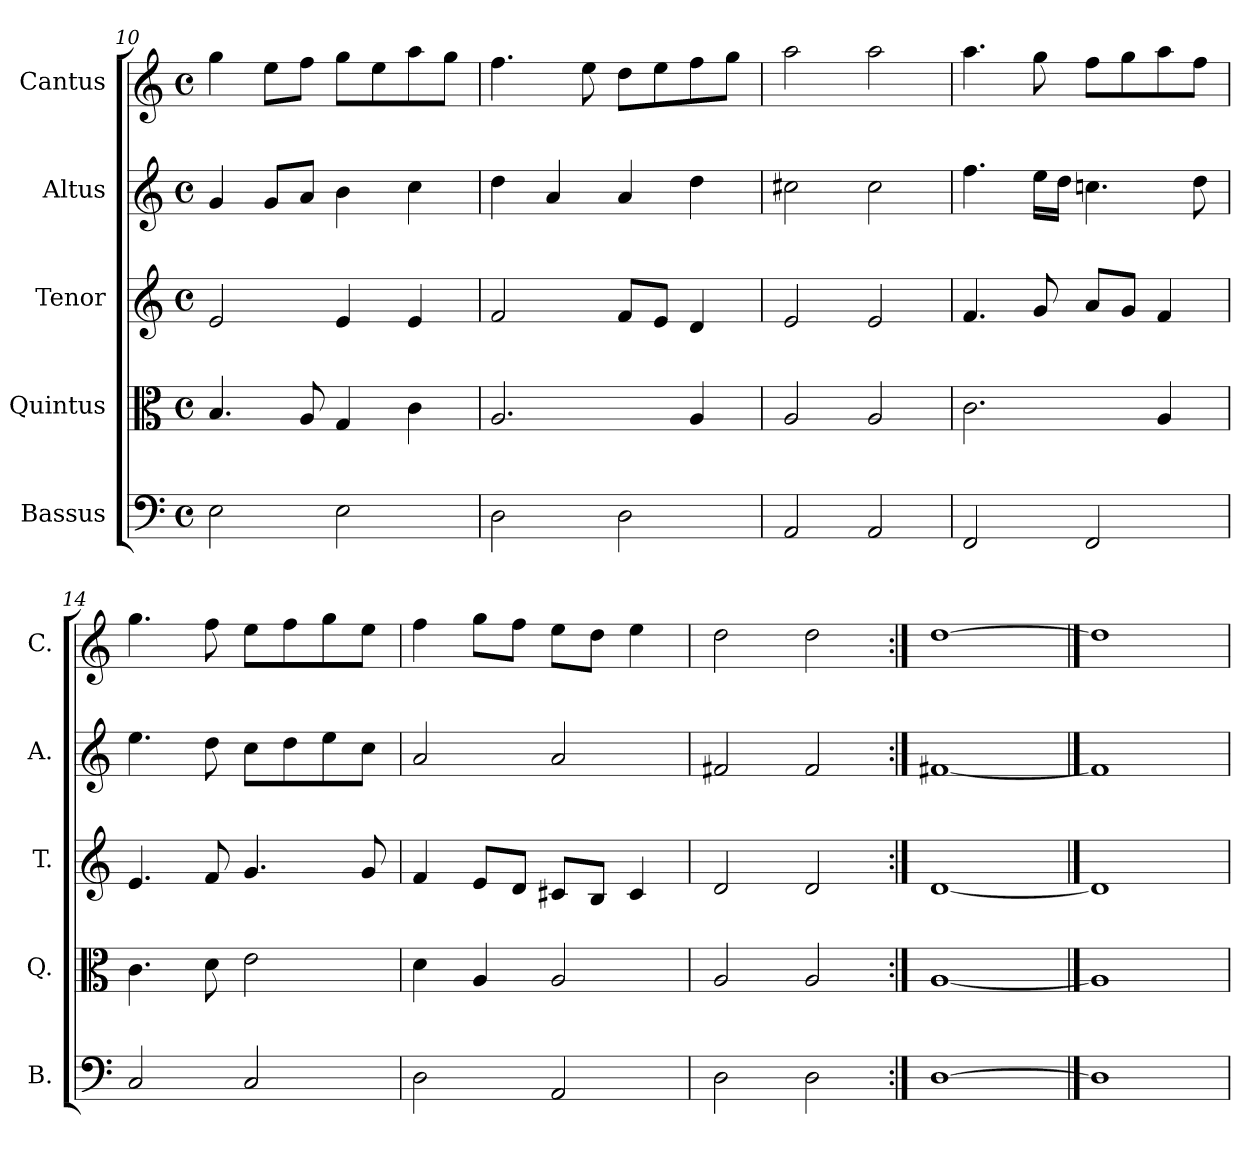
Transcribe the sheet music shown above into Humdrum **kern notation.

**kern	**kern	**kern	**kern	**kern
*part5	*part4	*part3	*part2	*part1
*staff5	*staff4	*staff3	*staff2	*staff1
*I"Bassus	*I"Quintus	*I"Tenor	*I"Altus	*I"Cantus
*I'B.	*I'Q.	*I'T.	*I'A.	*I'C.
*clefF4	*clefC3	*clefG2	*clefG2	*clefG2
*k[]	*k[]	*k[]	*k[]	*k[]
*M4/4	*M4/4	*M4/4	*M4/4	*M4/4
*met(c)	*met(c)	*met(c)	*met(c)	*met(c)
=10	=10	=10	=10	=10
2E\	4.B/	2e/	4g/	4gg\
.	.	.	8g/L	8ee\L
.	8A/	.	8a/J	8ff\J
2E\	4G/	4e/	4b\	8gg\L
.	.	.	.	8ee\
.	4c\	4e/	4cc\	8aa\
.	.	.	.	8gg\J
=11	=11	=11	=11	=11
2D\	2.A/	2f/	4dd\	4.ff\
.	.	.	4a/	.
.	.	.	.	8ee\
2D\	.	8f/L	4a/	8dd\L
.	.	8e/J	.	8ee\
.	4A/	4d/	4dd\	8ff\
.	.	.	.	8gg\J
=12	=12	=12	=12	=12
2AA/	2A/	2e/	2cc#X\	2aa\
2AA/	2A/	2e/	2cc#\	2aa\
=13	=13	=13	=13	=13
2FF/	2.c\	4.f/	4.ff\	4.aa\
.	.	8g/	16ee\LL	8gg\
.	.	.	16dd\JJ	.
2FF/	.	8a/L	4.ccn\	8ff\L
.	.	8g/J	.	8gg\
.	4A/	4f/	.	8aa\
.	.	.	8dd\	8ff\J
=14	=14	=14	=14	=14
2C/	4.c\	4.e/	4.ee\	4.gg\
.	8d\	8f/	8dd\	8ff\
2C/	2e\	4.g/	8cc\L	8ee\L
.	.	.	8dd\	8ff\
.	.	.	8ee\	8gg\
.	.	8g/	8cc\J	8ee\J
=15	=15	=15	=15	=15
2D\	4d\	4f/	2a/	4ff\
.	4A/	8e/L	.	8gg\L
.	.	8d/J	.	8ff\J
2AA/	2A/	8c#X/L	2a/	8ee\L
.	.	8B/J	.	8dd\J
.	.	4c#/	.	4ee\
=16	=16	=16	=16	=16
2D\	2A/	2d/	2f#X/	2dd\
2D\	2A/	2d/	2f#/	2dd\
=17:|!	=17:|!	=17:|!	=17:|!	=17:|!
[1D	[1A	[1d	[1f#X	[1dd
==18	==18	==18	==18	==18
1D]	1A]	1d]	1f#]	1dd]
=	=	=	=	=
*-	*-	*-	*-	*-
